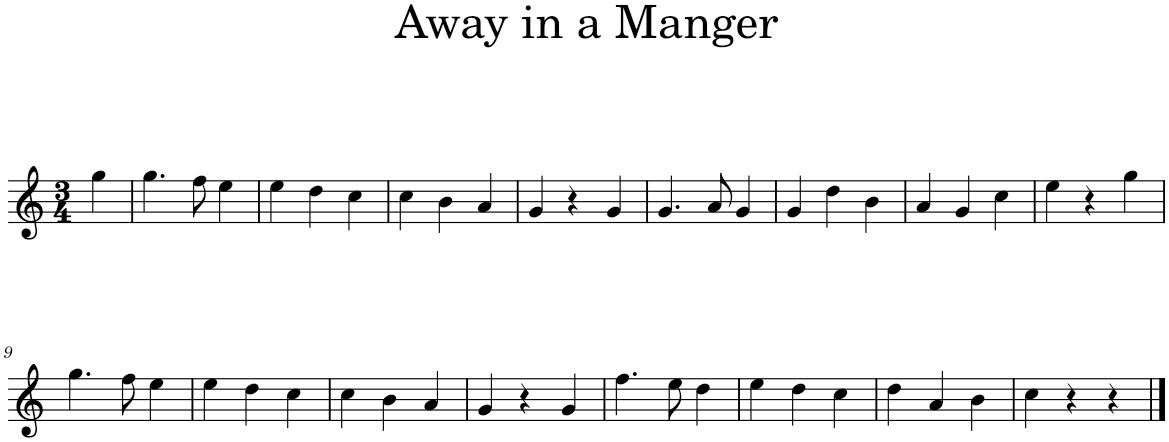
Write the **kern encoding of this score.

**kern
*part1
*staff1
*I"Piano
*I'Pno.
*clefG2
*k[]
*M3/4
=
4gg\
=1
4.gg\
8ff\
4ee\
=2
4ee\
4dd\
4cc\
=3
4cc\
4b\
4a/
=4
4g/
4r
4g/
=5
4.g/
8a/
4g/
=6
4g/
4dd\
4b\
=7
4a/
4g/
4cc\
=8
4ee\
4r
4gg\
!!LO:LB:g=z
=9
4.gg\
8ff\
4ee\
=10
4ee\
4dd\
4cc\
=11
4cc\
4b\
4a/
=12
4g/
4r
4g/
=13
4.ff\
8ee\
4dd\
=14
4ee\
4dd\
4cc\
=15
4dd\
4a/
4b\
=16
4cc\
4r
4r
==
*-
